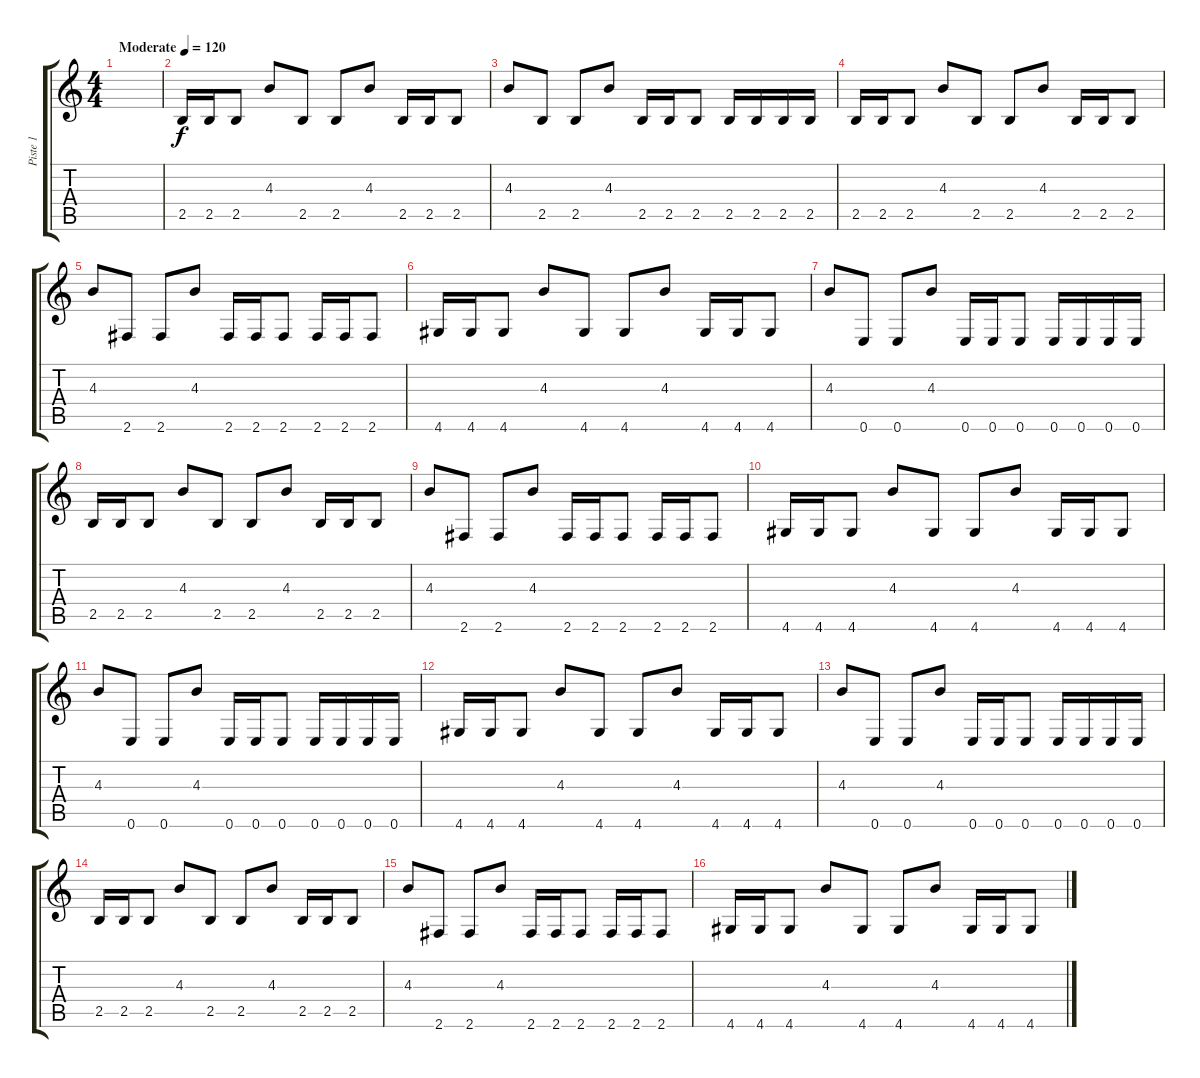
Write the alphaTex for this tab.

\track ("Piste 1" "Piste 1") {instrument distortionguitar}
\staff {score tabs}
\tuning (E4 B3 G3 D3 A2 E2) {hide}
\ts (4 4)
\tempo (120 "Moderate")
\clef g2
\ks c
|
2.5.16{instrument electricguitarclean} 2.5.16 2.5.8 4.3.8 2.5.8 2.5.8 4.3.8 2.5.16 2.5.16 2.5.8 |
4.3.8 2.5.8 2.5.8 4.3.8 2.5.16 2.5.16 2.5.8 2.5.16 2.5.16 2.5.16 2.5.16 |
2.5.16{instrument electricguitarclean} 2.5.16 2.5.8 4.3.8 2.5.8 2.5.8 4.3.8 2.5.16 2.5.16 2.5.8 |
4.3.8 2.6.8 2.6.8 4.3.8 2.6.16 2.6.16 2.6.8 2.6.16 2.6.16 2.6.8 |
4.6.16{instrument electricguitarclean} 4.6.16 4.6.8 4.3.8 4.6.8 4.6.8 4.3.8 4.6.16 4.6.16 4.6.8 |
4.3.8 0.6.8 0.6.8 4.3.8 0.6.16 0.6.16 0.6.8 0.6.16 0.6.16 0.6.16 0.6.16 |
2.5.16{instrument electricguitarclean} 2.5.16 2.5.8 4.3.8 2.5.8 2.5.8 4.3.8 2.5.16 2.5.16 2.5.8 |
4.3.8 2.6.8 2.6.8 4.3.8 2.6.16 2.6.16 2.6.8 2.6.16 2.6.16 2.6.8 |
4.6.16{instrument electricguitarclean} 4.6.16 4.6.8 4.3.8 4.6.8 4.6.8 4.3.8 4.6.16 4.6.16 4.6.8 |
4.3.8 0.6.8 0.6.8 4.3.8 0.6.16 0.6.16 0.6.8 0.6.16 0.6.16 0.6.16 0.6.16 |
4.6.16{instrument electricguitarclean} 4.6.16 4.6.8 4.3.8 4.6.8 4.6.8 4.3.8 4.6.16 4.6.16 4.6.8 |
4.3.8 0.6.8 0.6.8 4.3.8 0.6.16 0.6.16 0.6.8 0.6.16 0.6.16 0.6.16 0.6.16 |
2.5.16{instrument electricguitarclean} 2.5.16 2.5.8 4.3.8 2.5.8 2.5.8 4.3.8 2.5.16 2.5.16 2.5.8 |
4.3.8 2.6.8 2.6.8 4.3.8 2.6.16 2.6.16 2.6.8 2.6.16 2.6.16 2.6.8 |
4.6.16{instrument electricguitarclean} 4.6.16 4.6.8 4.3.8 4.6.8 4.6.8 4.3.8 4.6.16 4.6.16 4.6.8
